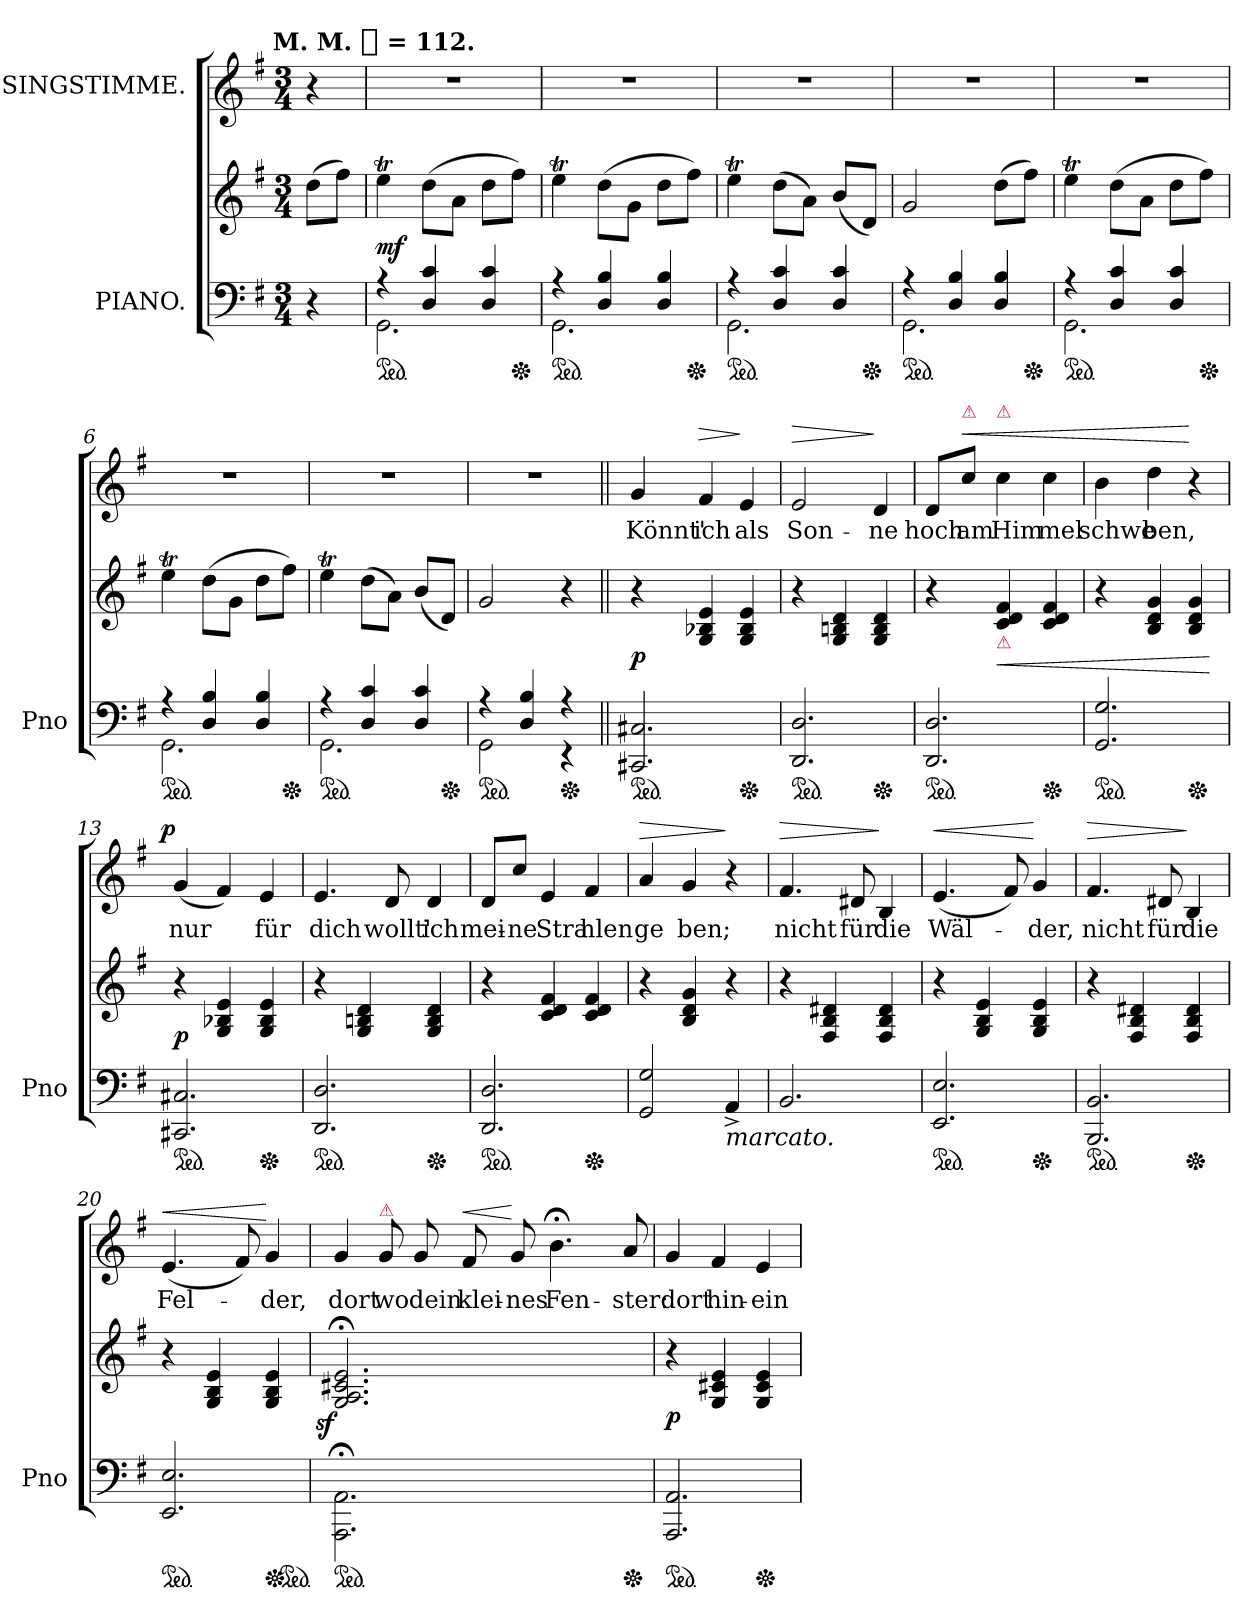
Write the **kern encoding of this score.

**kern	**kern	**dynam	**kern	**text	**dynam
*part2	*part2	*part2	*part1	*part1	*part1
*staff3	*staff2	*staff2/3	*staff1	*staff1	*staff1
*I"PIANO.	*	*	*I"SINGSTIMME.	*	*
*I'Pno	*	*	*	*	*
*clefF4	*clefG2	*	*clefG2	*	*
*k[f#]	*k[f#]	*	*k[f#]	*	*
*G:	*G:	*	*G:	*	*
!!LO:TX:omd:t=M. M. [quarter] = 112.
*M3/4	*M3/4	*	*M3/4	*	*
*MM112	*MM112	*	*MM112	*	*
=	=	=	=	=	=
4r	(>8ddL	.	4r	.	.
.	8ff#J)	.	.	.	.
=1	=1	=1	=1	=1	=1
*^	*	*	*	*	*
*ped	*	*	*	*	*	*
4rA	2.GG	4eeT	mf	2.rdd	.	.
4D 4c	.	(>8ddL	.	.	.	.
.	.	8aJ	.	.	.	.
4D 4c	.	8ddL	.	.	.	.
*Xped	*	*	*	*	*	*
.	.	8ff#J)	.	.	.	.
=2	=2	=2	=2	=2	=2	=2
*ped	*	*	*	*	*	*
4rA	2.GG	4eeT	.	2.rdd	.	.
4D 4B	.	(>8ddL	.	.	.	.
.	.	8gJ	.	.	.	.
4D 4B	.	8ddL	.	.	.	.
*Xped	*	*	*	*	*	*
.	.	8ff#J)	.	.	.	.
=3	=3	=3	=3	=3	=3	=3
*ped	*	*	*	*	*	*
4rA	2.GG	4eeT	.	2.rdd	.	.
4D 4c	.	(>8ddL	.	.	.	.
.	.	8aJ)	.	.	.	.
4D 4c	.	(<8bL	.	.	.	.
*Xped	*	*	*	*	*	*
.	.	8dJ)	.	.	.	.
=4	=4	=4	=4	=4	=4	=4
*ped	*	*	*	*	*	*
4rA	2.GG	2g	.	2.rdd	.	.
4D 4B	.	.	.	.	.	.
4D 4B	.	(>8ddL	.	.	.	.
*Xped	*	*	*	*	*	*
.	.	8ff#J)	.	.	.	.
=5	=5	=5	=5	=5	=5	=5
*ped	*	*	*	*	*	*
4rA	2.GG	4eeT	.	2.rdd	.	.
4D 4c	.	(>8ddL	.	.	.	.
.	.	8aJ	.	.	.	.
4D 4c	.	8ddL	.	.	.	.
*Xped	*	*	*	*	*	*
.	.	8ff#J)	.	.	.	.
=6	=6	=6	=6	=6	=6	=6
*ped	*	*	*	*	*	*
4rA	2.GG	4eeT	.	2.rdd	.	.
4D 4B	.	(>8ddL	.	.	.	.
.	.	8gJ	.	.	.	.
4D 4B	.	8ddL	.	.	.	.
*Xped	*	*	*	*	*	*
.	.	8ff#J)	.	.	.	.
=7	=7	=7	=7	=7	=7	=7
*ped	*	*	*	*	*	*
4rA	2.GG	4eeT	.	2.rdd	.	.
4D 4c	.	(>8ddL	.	.	.	.
.	.	8aJ)	.	.	.	.
4D 4c	.	(<8bL	.	.	.	.
*Xped	*	*	*	*	*	*
.	.	8dJ)	.	.	.	.
=8	=8	=8	=8	=8	=8	=8
*ped	*	*	*	*	*	*
4rA	2GG	2g	.	2.rdd	.	.
4D 4B	.	.	.	.	.	.
*Xped	*	*	*	*	*	*
4r	4r	4r	.	.	.	.
*v	*v	*	*	*	*	*
=9||	=9||	=9||	=9||	=9||	=9||
*ped	*	*	*	*	*
2.CC#X 2.C#X	4r	p	4g	Könnt'	.
!	!	!	!	!	!LO:HP:a
.	4G/ 4B-X/ 4e/	.	4f#	ich	>
*Xped	*	*	*	*	*
.	4G/ 4B-/ 4e/	.	4e	als	]
=10	=10	=10	=10	=10	=10
!	!	!	!	!	!LO:HP:a
*ped	*	*	*	*	*
2.DD 2.D	4r	.	2e	Son-	>
.	4G/ 4Bn/ 4d/	.	.	.	.
*Xped	*	*	*	*	*
.	4G/ 4B/ 4d/	.	4d	-ne	]
=11	=11	=11	=11	=11	=11
*ped	*	*	*	*	*
2.DD 2.D	4r	.	8d/L	hoch	.
!	!	!	!LO:TX:a:color=crimson:t=⚠	!	!
!	!	!	!	!	!LO:HP:a
.	.	.	8cc/J	am	<
!	!	!	!LO:TX:a:color=crimson:t=⚠	!	!
!	!LO:TX:b:color=crimson:t=⚠	!	!	!	!
.	4c 4d 4f#	<	4cc	Him	.
*Xped	*	*	*	*	*
.	4c 4d 4f#	.	4cc	mel	.
=12	=12	=12	=12	=12	=12
*ped	*	*	*	*	*
2.GG 2.G	4r	.	4b	schwe	.
.	4B 4d 4g	.	4dd	ben,	.
*Xped	*	*	*	*	*
.	4B 4d 4g	.	4r	.	[
.	.	[	.	.	.
=13	=13	=13	=13	=13	=13
!	!	!	!	!	!LO:DY:a:rj
*ped	*	*	*	*	*
2.CC#X 2.C#X	4r	p	(<4g	nur	p
.	4G/ 4B-X/ 4e/	.	4f#)	.	.
*Xped	*	*	*	*	*
.	4G/ 4B-/ 4e/	.	4e	für	.
=14	=14	=14	=14	=14	=14
*ped	*	*	*	*	*
2.DD 2.D	4r	.	4.e	dich	.
.	4G/ 4Bn/ 4d/	.	.	.	.
.	.	.	8d	wollt'	.
*Xped	*	*	*	*	*
.	4G/ 4B/ 4d/	.	4d	ich	.
=15	=15	=15	=15	=15	=15
*ped	*	*	*	*	*
2.DD 2.D	4r	.	8d/L	mei-	.
.	.	.	8cc/J	-ne	.
.	4c 4d 4f#	.	4e	Stra	.
*Xped	*	*	*	*	*
.	4c 4d 4f#	.	4f#	hlen	.
=16	=16	=16	=16	=16	=16
!	!	!	!	!	!LO:HP:a
2GG 2G	4r	.	4a	ge	>
.	4B 4d 4g	.	4g	ben;	.
!LO:TX:b:i:t=marcato.	!	!	!	!	!
4AA^</	4r	.	4r	.	]
=17	=17	=17	=17	=17	=17
!	!	!	!	!	!LO:HP:a
2.BB	4r	.	4.f#	nicht	>
.	4F#/ 4B/ 4d#X/	.	.	.	.
.	.	.	8d#X	für	.
.	4F#/ 4B/ 4d#/	.	4B	die	]
=18	=18	=18	=18	=18	=18
!	!	!	!	!	!LO:HP:a
*ped	*	*	*	*	*
2.EE 2.E	4r	.	(<4.e	Wäl-	<
.	4G/ 4B/ 4e/	.	.	.	.
.	.	.	8f#)	.	.
*Xped	*	*	*	*	*
.	4G/ 4B/ 4e/	.	4g	-der,	[
=19	=19	=19	=19	=19	=19
!	!	!	!	!	!LO:HP:a
*ped	*	*	*	*	*
2.BBB 2.BB	4r	.	4.f#	nicht	>
.	4F#/ 4B/ 4d#X/	.	.	.	.
.	.	.	8d#X	für	.
*Xped	*	*	*	*	*
.	4F#/ 4B/ 4d#/	.	4B	die	]
=20	=20	=20	=20	=20	=20
!	!	!	!	!	!LO:HP:a
*ped	*	*	*	*	*
2.EE 2.E	4r	.	(<4.e	Fel-	<
.	4G/ 4B/ 4e/	.	.	.	.
.	.	.	8f#)	.	.
*Xped	*	*	*	*	*
.	4G/ 4B/ 4e/	.	4g	-der,	[
*ped	*	*	*	*	*
=21	=21	=21	=21	=21	=21
!	!	!LO:DY:rj	!	!	!
*	*^	*	*	*	*
*ped	*	*	*	*	*	*
2.AAA;\ 2.AA;\	2.G;</ 2.A;</ 2.c#X;</ 2.e;</	1ryy	sf	4g	dort	.
!	!	!	!	!LO:TX:a:color=crimson:t=⚠	!	!
.	.	.	.	8g!	wo	.
.	.	.	.	8g!	dein	.
!	!	!	!	!	!	!LO:HP:a
.	.	.	.	8f#!	klei-	<
.	.	.	.	8g!	-nes	[
2ryy	2ryy	.	.	4.b;<	Fen-	.
.	.	8ryy	.	.	.	.
*Xped	*	*	*	*	*	*
.	.	8ryy	.	8a	-ster:	.
*	*v	*v	*	*	*	*
=22	=22	=22	=22	=22	=22
*ped	*	*	*	*	*
2.AAA 2.AA	4r	p	4g	dort	.
.	4G/ 4c#X/ 4e/	.	4f#	hin-	.
*Xped	*	*	*	*	*
.	4G/ 4c#/ 4e/	.	4e	-ein	.
=	=	=	=	=	=
*-	*-	*-	*-	*-	*-
